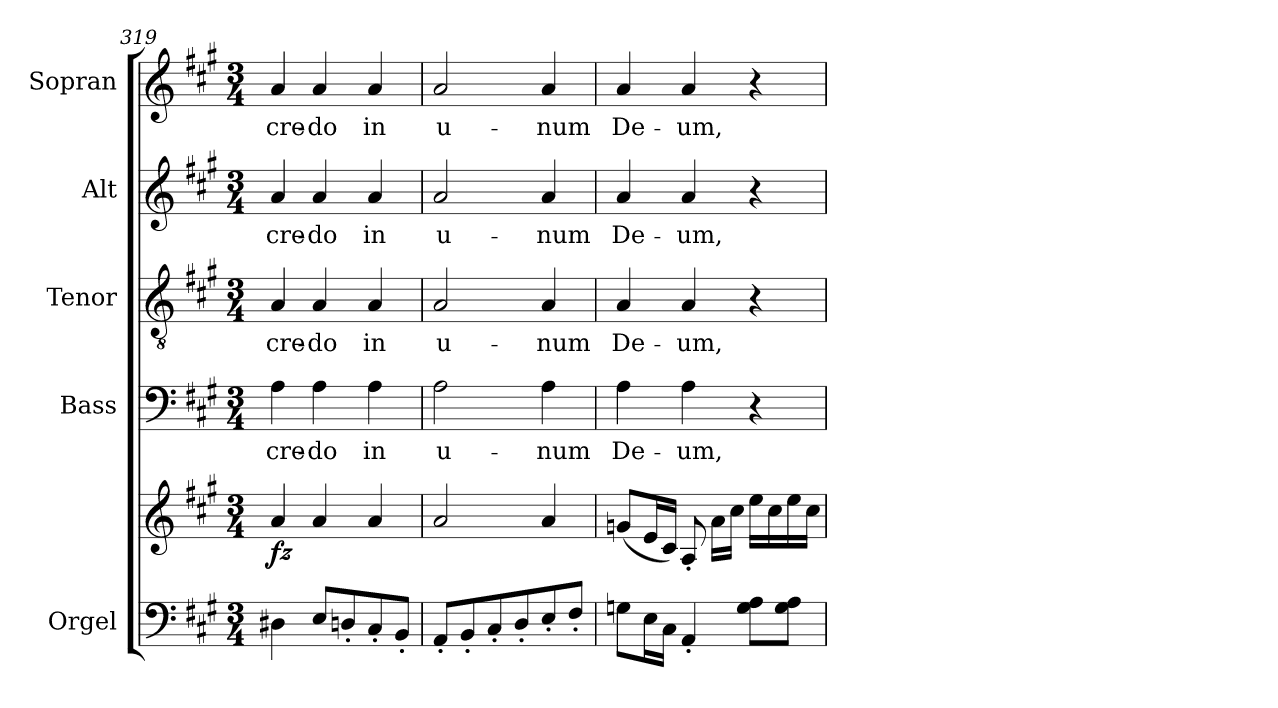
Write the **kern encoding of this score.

**kern	**kern	**dynam	**kern	**text	**kern	**text	**kern	**text	**kern	**text
*part5	*part5	*part5	*part4	*part4	*part3	*part3	*part2	*part2	*part1	*part1
*staff6	*staff5	*staff5/6	*staff4	*staff4	*staff3	*staff3	*staff2	*staff2	*staff1	*staff1
*I"Orgel	*	*	*I"Bass	*	*I"Tenor	*	*I"Alt	*	*I"Sopran	*
*I'Org.	*	*	*I'B.	*	*I'T.	*	*I'A.	*	*I'S.	*
*clefF4	*clefG2	*	*clefF4	*	*clefGv2	*	*clefG2	*	*clefG2	*
*k[f#c#g#]	*k[f#c#g#]	*	*k[f#c#g#]	*	*k[f#c#g#]	*	*k[f#c#g#]	*	*k[f#c#g#]	*
*A:	*A:	*	*A:	*	*A:	*	*A:	*	*A:	*
*M3/4	*M3/4	*	*M3/4	*	*M3/4	*	*M3/4	*	*M3/4	*
=319	=319	=319	=319	=319	=319	=319	=319	=319	=319	=319
!	!	!LO:DY:b	!	!LO:LY:b	!	!LO:LY:b	!	!LO:LY:b	!	!LO:LY:b
4D#X\	4a/	fz	4A\	cre-	4A/	cre-	4a/	cre-	4a/	cre-
!	!	!	!	!LO:LY:b	!	!LO:LY:b	!	!LO:LY:b	!	!LO:LY:b
8E/L	4a/	.	4A\	-do	4A/	-do	4a/	-do	4a/	-do
8Dn'</	.	.	.	.	.	.	.	.	.	.
!	!	!	!	!LO:LY:b	!	!LO:LY:b	!	!LO:LY:b	!	!LO:LY:b
8C#'</	4a/	.	4A\	in	4A/	in	4a/	in	4a/	in
8BB'</J	.	.	.	.	.	.	.	.	.	.
=320	=320	=320	=320	=320	=320	=320	=320	=320	=320	=320
!	!	!	!	!LO:LY:b	!	!LO:LY:b	!	!LO:LY:b	!	!LO:LY:b
8AA'</L	2a/	.	2A\	u-	2A/	u-	2a/	u-	2a/	u-
8BB'</	.	.	.	.	.	.	.	.	.	.
8C#'</	.	.	.	.	.	.	.	.	.	.
8D'</	.	.	.	.	.	.	.	.	.	.
!	!	!	!	!LO:LY:b	!	!LO:LY:b	!	!LO:LY:b	!	!LO:LY:b
8E'</	4a/	.	4A\	-num	4A/	-num	4a/	-num	4a/	-num
8F#'</J	.	.	.	.	.	.	.	.	.	.
=321	=321	=321	=321	=321	=321	=321	=321	=321	=321	=321
!	!	!	!	!LO:LY:b	!	!LO:LY:b	!	!LO:LY:b	!	!LO:LY:b
8Gn\L	(<8gn/L	.	4A\	De-	4A/	De-	4a/	De-	4a/	De-
16E\L	16e/L	.	.	.	.	.	.	.	.	.
16C#\JJ	16c#/JJ)	.	.	.	.	.	.	.	.	.
!	!	!	!	!LO:LY:b	!	!LO:LY:b	!	!LO:LY:b	!	!LO:LY:b
4AA'</	8A'</	.	4A\	-um,	4A/	-um,	4a/	-um,	4a/	-um,
.	16a\LL	.	.	.	.	.	.	.	.	.
.	16cc#\JJ	.	.	.	.	.	.	.	.	.
8G\ 8A\L	16ee\LL	.	4r	.	4r	.	4r	.	4r	.
.	16cc#\	.	.	.	.	.	.	.	.	.
8G\ 8A\J	16ee\	.	.	.	.	.	.	.	.	.
.	16cc#\JJ	.	.	.	.	.	.	.	.	.
=	=	=	=	=	=	=	=	=	=	=
*-	*-	*-	*-	*-	*-	*-	*-	*-	*-	*-
